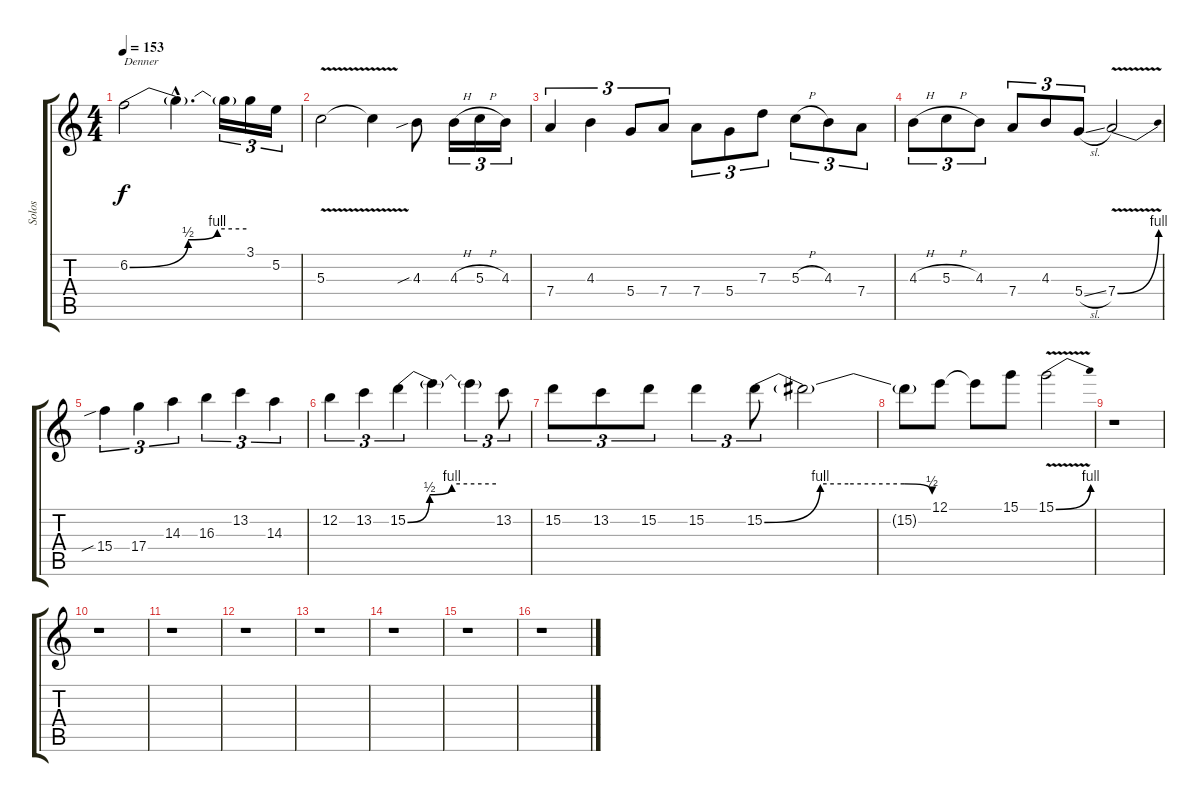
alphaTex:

\track ("Solos" "Solos") {instrument distortionguitar}
\staff {score tabs}
\tuning (E4 B3 G3 D3 A2 E2) {hide}
\ts (4 4)
\tempo 153
\clef g2
\ks c
6.2{be (custom 0 0 30 2 45 4 60 4)}.2{txt "Denner" dy f} 6.2{hac t}.4{d} 6.2{t}.16{tu (3 2)} 3.1.16{tu (3 2)} 5.2.16{tu (3 2)} |
5.3{v}.2 5.3{t}.4 4.3{sib}.8 4.3{h}.16{tu (3 2)} 5.3{h}.16{tu (3 2)} 4.3.16{tu (3 2)} |
7.4.4{tu (3 2)} 4.3.4{tu (3 2)} 5.4.8{tu (3 2)} 7.4.8{tu (3 2)} 7.4.8{tu (3 2)} 5.4.8{tu (3 2)} 7.3.8{tu (3 2)} 5.3{h}.8{tu (3 2)} 4.3.8{tu (3 2)} 7.4.8{tu (3 2)} |
4.3{h}.8{tu (3 2)} 5.3{h}.8{tu (3 2)} 4.3.8{tu (3 2)} 7.4.8{tu (3 2)} 4.3.8{tu (3 2)} 5.4{sl}.8{tu (3 2)} 7.4{be (bend 0 0 60 4) v}.2 |
15.4{sib}.4{tu (3 2)} 17.4.4{tu (3 2)} 14.3.4{tu (3 2)} 16.3.4{tu (3 2)} 13.2.4{tu (3 2)} 14.3.4{tu (3 2)} |
12.2.4{tu (3 2)} 13.2.4{tu (3 2)} 15.2{be (custom 0 0 15 2 30 4 60 4)}.4{tu (3 2)} 15.2{t}.4 15.2{t}.4{tu (3 2)} 13.2.8{tu (3 2)} |
15.2.8{tu (3 2)} 13.2.8{tu (3 2)} 15.2.8{tu (3 2)} 15.2.4{tu (3 2)} 15.2{be (custom 0 0 20 4 30 4 50 4 60 2)}.8{tu (3 2)} 15.2{t}.2 |
15.2{t}.8 12.1.8 12.1{t}.8 15.1.8 15.1{be (bend 0 0 60 4) v}.2 |
r.1 |
r.1 |
r.1 |
r.1 |
r.1 |
r.1 |
r.1 |
r.1
